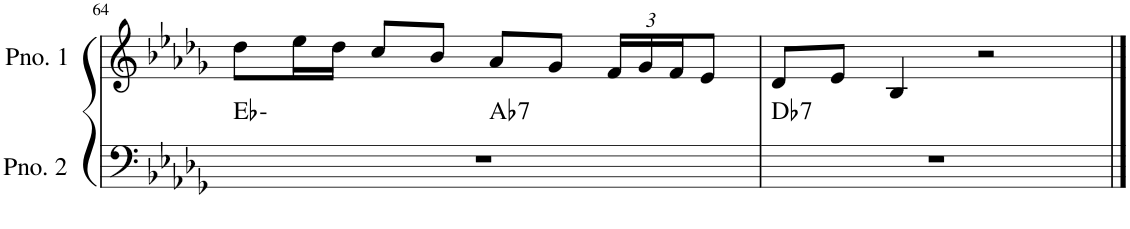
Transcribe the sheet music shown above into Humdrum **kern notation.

**kern	**harte	**kern
*part2	*part2	*part1
*staff2	*	*staff1
*I"ピアノ 2	*	*I"ピアノ 1
!!LO:PB:g=z
*clefF4	*	*clefG2
*k[b-e-a-d-g-]	*	*k[b-e-a-d-g-]
*M4/4	*	*M4/4
=64	=64	=64
*^	*	*
1r	2ryy	Eb:min	8dd-\L
.	.	.	16ee-\L
.	.	.	16dd-\JJ
.	.	.	8cc/L
.	.	.	8b-/J
!	!	!LO:H:kt=7	!
.	2ryy	Ab:7	8a-/L
.	.	.	8g-/J
*	*	*	*Xbrackettup
.	.	.	24f/LL
.	.	.	24g-/
.	.	.	24f/J
.	.	.	8e-/J
=65	=65	=65	=65
!	!	!LO:H:kt=7	!
*v	*v	*	*
1r	Db:7	8d-/L
.	.	8e-/J
.	.	4B-/
.	.	2r
==	==	==
*-	*-	*-
